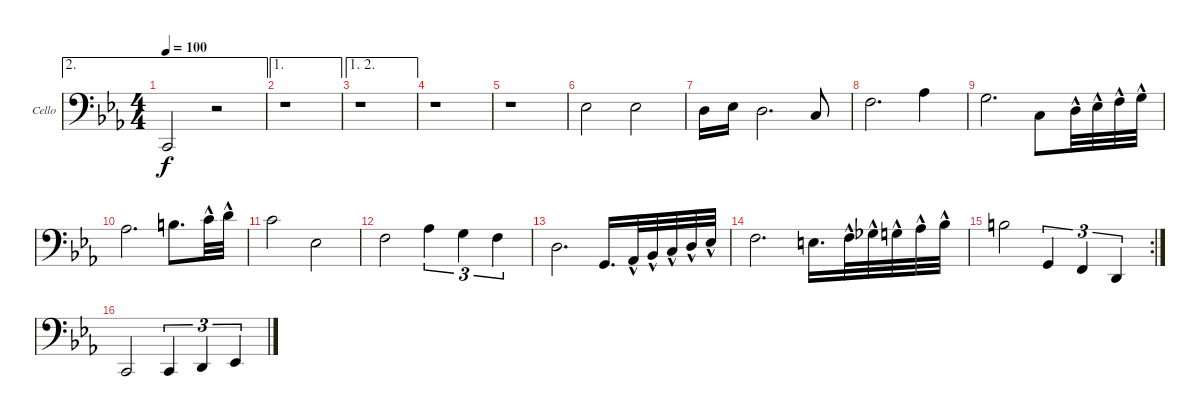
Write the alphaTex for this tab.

\defaultSystemsLayout 4
\bracketExtendMode groupsimilarinstruments
\firstSystemTrackNameOrientation horizontal
\otherSystemsTrackNameOrientation horizontal
\track ("Cello" "Cello") {instrument cello}
\staff {score}
\tuning (A3 D3 G2 C2)
\ae 2
\ts (4 4)
\tempo 100
\clef f4
\scale
0.534351
\ks cminor
0.4.2{dy f instrument cello} r.2 |
\ae 1
r.1 |
\ae (1 2)
\scale
0.232824 r.1 |
\scale
0.232824 r.1 |
\scale
0.333333 r.1 |
\scale
0.333333 8.3.2 8.3.2 |
\scale
0.333333 0.2.16 8.3.16 0.2.2{d} 5.3.8 |
\scale
0.333333 3.2.2{d} 6.2.4 |
\scale
0.333333 5.2.2{d} 5.3.8 0.2{hac}.32 1.2{hac}.32 3.2{hac}.32 5.2{hac}.32 |
6.2.2{d} 9.2.8{d} 10.2{hac}.32 12.2{hac}.32 |
10.2.2 8.3.2 |
\scale
0.333333 10.3.2 13.3.4{tu (3 2)} 12.3.4{tu (3 2)} 10.3.4{tu (3 2)} |
\scale
0.322751 0.2.2{d} 0.3.16{d} 1.3{hac}.32 3.3{hac}.32 5.3{hac}.32 0.2{hac}.32 1.2{hac}.32 |
\scale
0.322751 3.2.2{d} 2.2.16{d} 3.2{hac}.32 4.2{hac}.32 5.2{hac}.32 6.2{hac}.32 8.2{hac}.32 |
\rc 2
\scale
0.354497 2.1.2 0.3.4{tu (3 2)} 5.4.4{tu (3 2)} 2.4.4{tu (3 2)} |
\scale
0.495682
\scale
0.333333 0.4.2 0.4.4{tu (3 2)} 2.4.4{tu (3 2)} 3.4.4{tu (3 2)}
